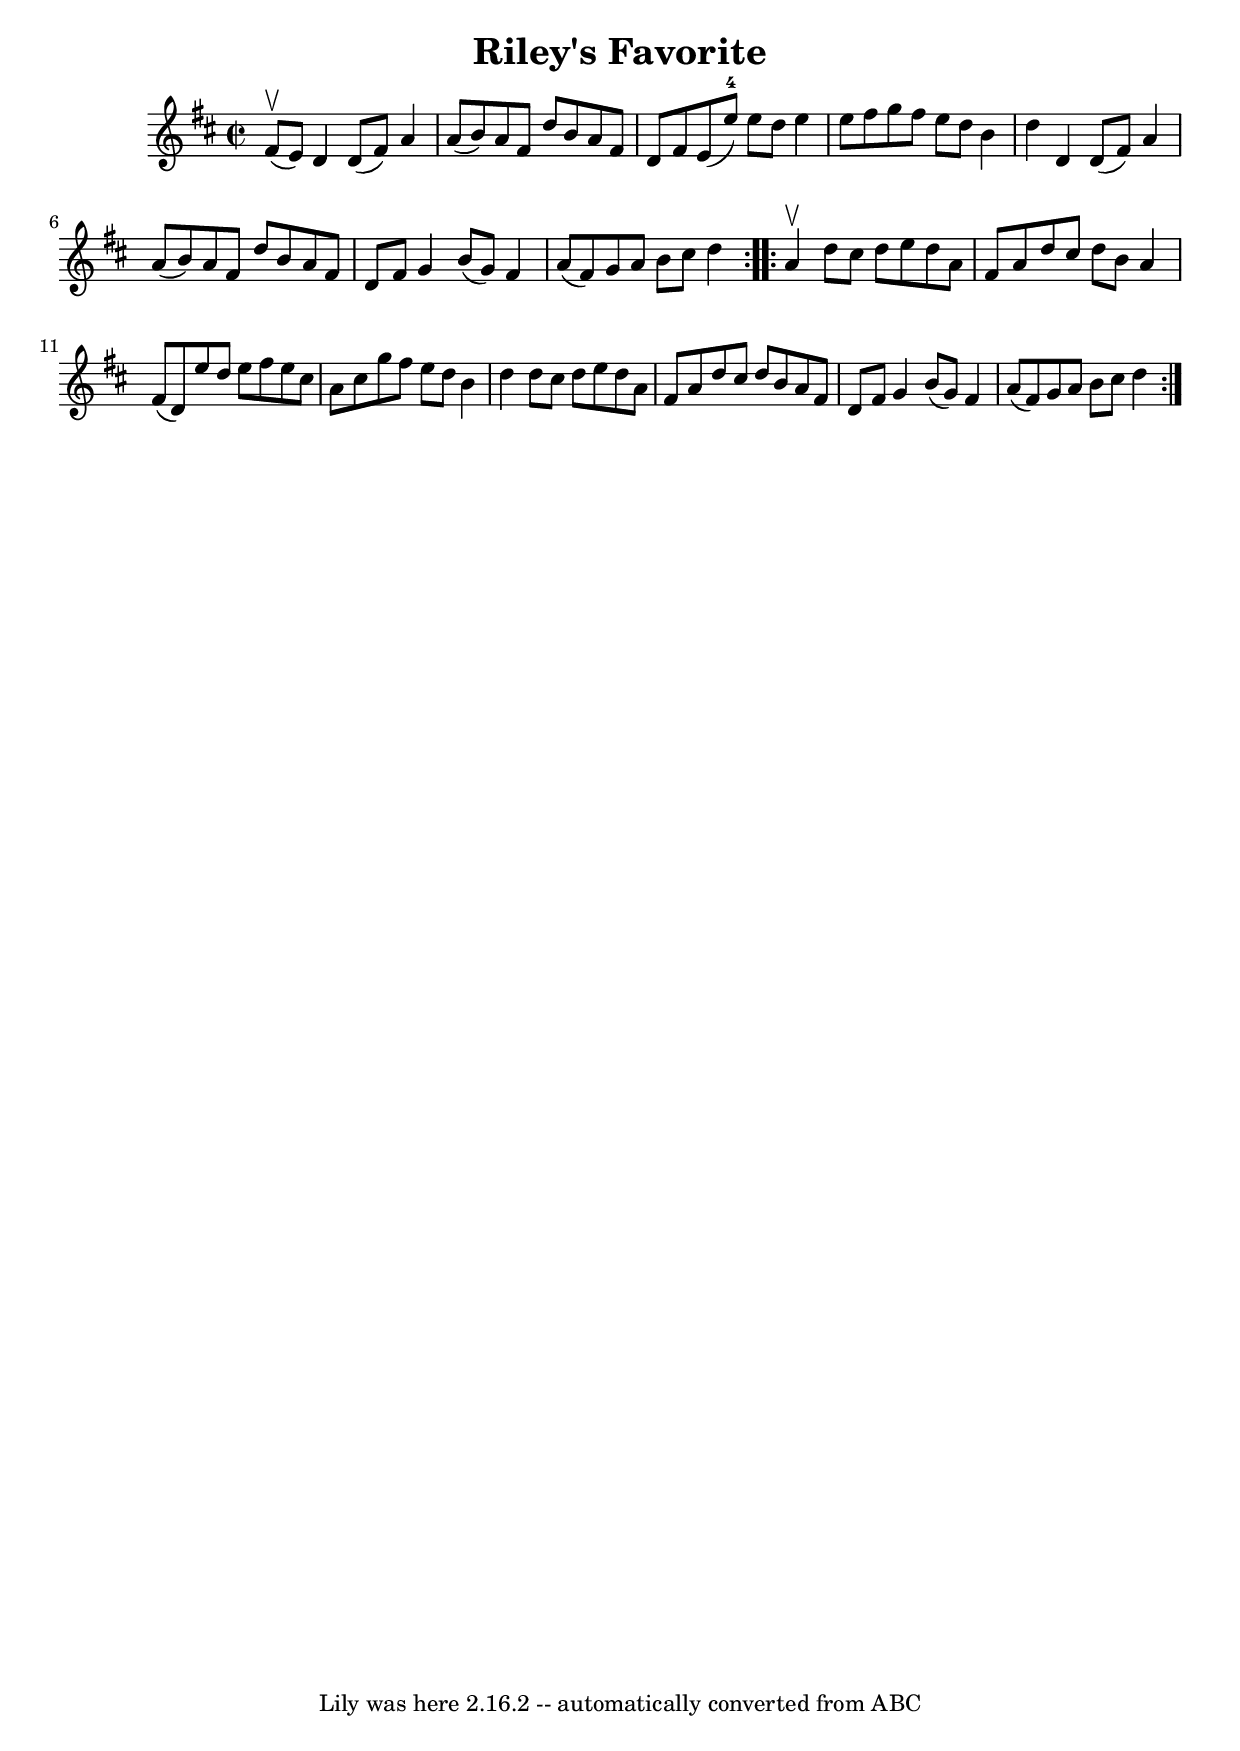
\version "2.16.2"
\include "Mammoth.ily"
\header {
	%% book = "Ryan's Mammoth Collection"
	crossRefNumber = "1"
	footnotes = "\\\\289"
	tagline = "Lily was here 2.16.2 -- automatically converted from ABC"
	title = "Riley's Favorite"
}
voicedefault =  {


\repeat volta 2 {
\override Staff.TimeSignature #'style = #'C
 \time 2/2 
\key d \major fis'8^\upbow(e'8) |
 d'4 d'8 (
fis'8) a'4 a'8 (b'8)   |
 a'8 fis'8 d''8 b'8    
a'8 fis'8 d'8 fis'8    |
 e'8 (e''8-4) e''8 d''8  
 e''4 e''8 fis''8    |
 g''8 fis''8 e''8 d''8 b'4    
d''4    |
 d'4 d'8 (fis'8) a'4 a'8 (b'8)   
|
 a'8 fis'8 d''8 b'8 a'8 fis'8 d'8 fis'8    
|
 g'4 b'8 (g'8) fis'4 a'8 (fis'8)   |
 g'8 
 a'8 b'8 cis''8 d''4  }     \repeat volta 2 { a'4^\upbow |
 
 d''8 cis''8 d''8 e''8 d''8 a'8 fis'8 a'8    |
   
d''8 cis''8 d''8 b'8 a'4 fis'8 (d'8)   |
 e''8    
d''8 e''8 fis''8 e''8 cis''8 a'8 cis''8    |
 g''8    
fis''8 e''8 d''8 b'4 d''4    |
 d''8 cis''8 d''8    
e''8 d''8 a'8 fis'8 a'8    |
 d''8 cis''8 d''8 b'8 
 a'8 fis'8 d'8 fis'8    |
 g'4 b'8 (g'8) fis'4    
a'8 (fis'8)   |
 g'8 a'8 b'8 cis''8 d''4  }   
}

\score{
    <<

	\context Staff="default"
	{
	    \voicedefault 
	}

    >>
	\layout {
	}
	\midi {}
}
